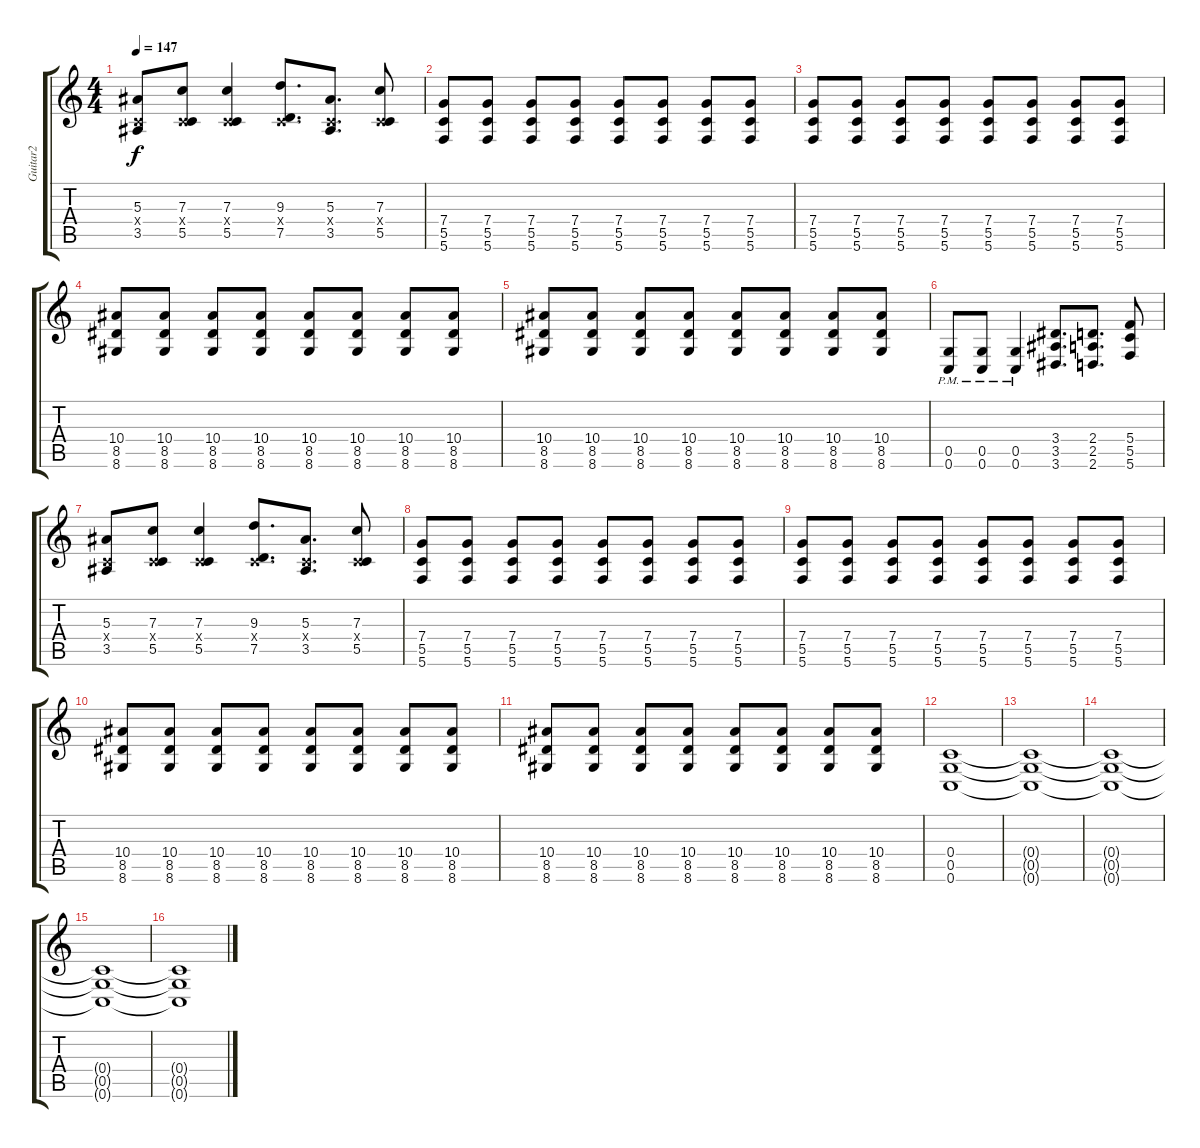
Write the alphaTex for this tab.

\track ("Guitar2" "Guitar2") {instrument distortionguitar}
\staff {score tabs}
\tuning (D4 A3 F3 C3 G2 C2) {hide}
\ts (4 4)
\tempo 147
\clef g2
\ks c
(5.3 0.4{x} 3.5).8{dy f} (7.3 0.4{x} 5.5).8 (7.3 0.4{x} 5.5).4 (9.3 0.4{x} 7.5).8{d} (5.3 0.4{x} 3.5).8{d} (7.3 0.4{x} 5.5).8 |
(7.4 5.5 5.6).8 (7.4 5.5 5.6).8 (7.4 5.5 5.6).8 (7.4 5.5 5.6).8 (7.4 5.5 5.6).8 (7.4 5.5 5.6).8 (7.4 5.5 5.6).8 (7.4 5.5 5.6).8 |
(7.4 5.5 5.6).8 (7.4 5.5 5.6).8 (7.4 5.5 5.6).8 (7.4 5.5 5.6).8 (7.4 5.5 5.6).8 (7.4 5.5 5.6).8 (7.4 5.5 5.6).8 (7.4 5.5 5.6).8 |
(10.4 8.5 8.6).8 (10.4 8.5 8.6).8 (10.4 8.5 8.6).8 (10.4 8.5 8.6).8 (10.4 8.5 8.6).8 (10.4 8.5 8.6).8 (10.4 8.5 8.6).8 (10.4 8.5 8.6).8 |
(10.4 8.5 8.6).8 (10.4 8.5 8.6).8 (10.4 8.5 8.6).8 (10.4 8.5 8.6).8 (10.4 8.5 8.6).8 (10.4 8.5 8.6).8 (10.4 8.5 8.6).8 (10.4 8.5 8.6).8 |
(0.5{pm} 0.6{pm}).8 (0.5{pm} 0.6{pm}).8 (0.5{pm} 0.6{pm}).4 (3.4 3.5 3.6).8{d} (2.4 2.5 2.6).8{d} (5.4 5.5 5.6).8 |
(5.3 0.4{x} 3.5).8 (7.3 0.4{x} 5.5).8 (7.3 0.4{x} 5.5).4 (9.3 0.4{x} 7.5).8{d} (5.3 0.4{x} 3.5).8{d} (7.3 0.4{x} 5.5).8 |
(7.4 5.5 5.6).8 (7.4 5.5 5.6).8 (7.4 5.5 5.6).8 (7.4 5.5 5.6).8 (7.4 5.5 5.6).8 (7.4 5.5 5.6).8 (7.4 5.5 5.6).8 (7.4 5.5 5.6).8 |
(7.4 5.5 5.6).8 (7.4 5.5 5.6).8 (7.4 5.5 5.6).8 (7.4 5.5 5.6).8 (7.4 5.5 5.6).8 (7.4 5.5 5.6).8 (7.4 5.5 5.6).8 (7.4 5.5 5.6).8 |
(10.4 8.5 8.6).8 (10.4 8.5 8.6).8 (10.4 8.5 8.6).8 (10.4 8.5 8.6).8 (10.4 8.5 8.6).8 (10.4 8.5 8.6).8 (10.4 8.5 8.6).8 (10.4 8.5 8.6).8 |
(10.4 8.5 8.6).8 (10.4 8.5 8.6).8 (10.4 8.5 8.6).8 (10.4 8.5 8.6).8 (10.4 8.5 8.6).8 (10.4 8.5 8.6).8 (10.4 8.5 8.6).8 (10.4 8.5 8.6).8 |
(0.4 0.5 0.6).1 |
(0.4{t} 0.5{t} 0.6{t}).1 |
(0.4{t} 0.5{t} 0.6{t}).1 |
(0.4{t} 0.5{t} 0.6{t}).1 |
(0.4{t} 0.5{t} 0.6{t}).1
